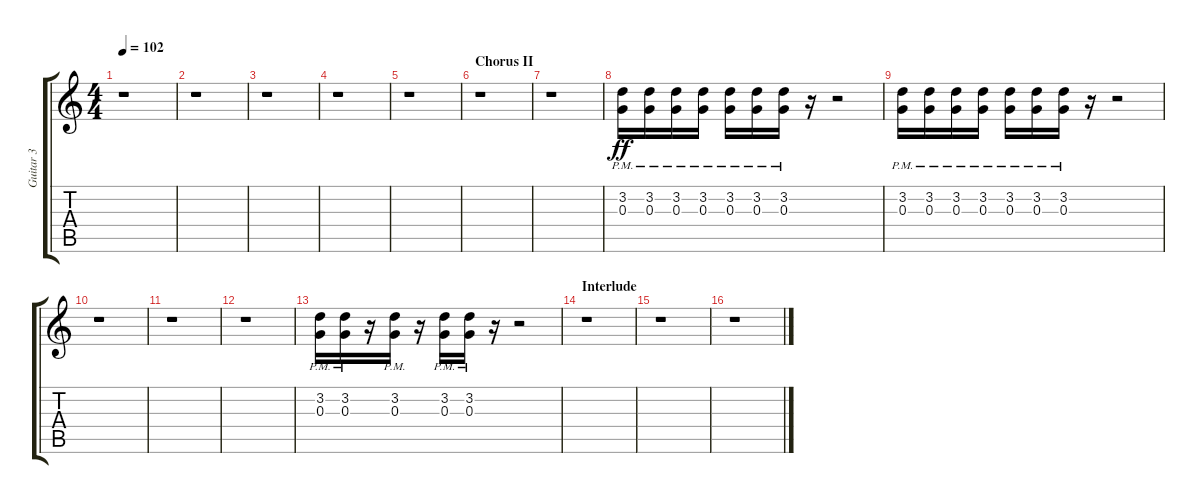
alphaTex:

\track ("Guitar 3" "Guitar 3") {instrument overdrivenguitar}
\staff {score tabs}
\tuning (E4 B3 G3 D3 A2 E2) {hide}
\ts (4 4)
\tempo 102
\clef g2
\ks c
r.1{dy ff} |
r.1 |
r.1 |
r.1 |
r.1 |
\section ("" "Chorus II")
r.1 |
r.1 |
(3.2{pm} 0.3).16 (3.2{pm} 0.3).16 (3.2{pm} 0.3).16 (3.2{pm} 0.3).16 (3.2{pm} 0.3).16 (3.2{pm} 0.3).16 (3.2{pm} 0.3).16 r.16 r.2 |
(3.2{pm} 0.3).16 (3.2{pm} 0.3).16 (3.2{pm} 0.3).16 (3.2{pm} 0.3).16 (3.2{pm} 0.3).16 (3.2{pm} 0.3).16 (3.2{pm} 0.3).16 r.16 r.2 |
r.1 |
r.1 |
r.1 |
(3.2{pm} 0.3).16 (3.2{pm} 0.3).16 r.16 (3.2{pm} 0.3).16 r.16 (3.2{pm} 0.3).16 (3.2{pm} 0.3).16 r.16 r.2 |
\section ("" "Interlude")
r.1 |
r.1 |
r.1
